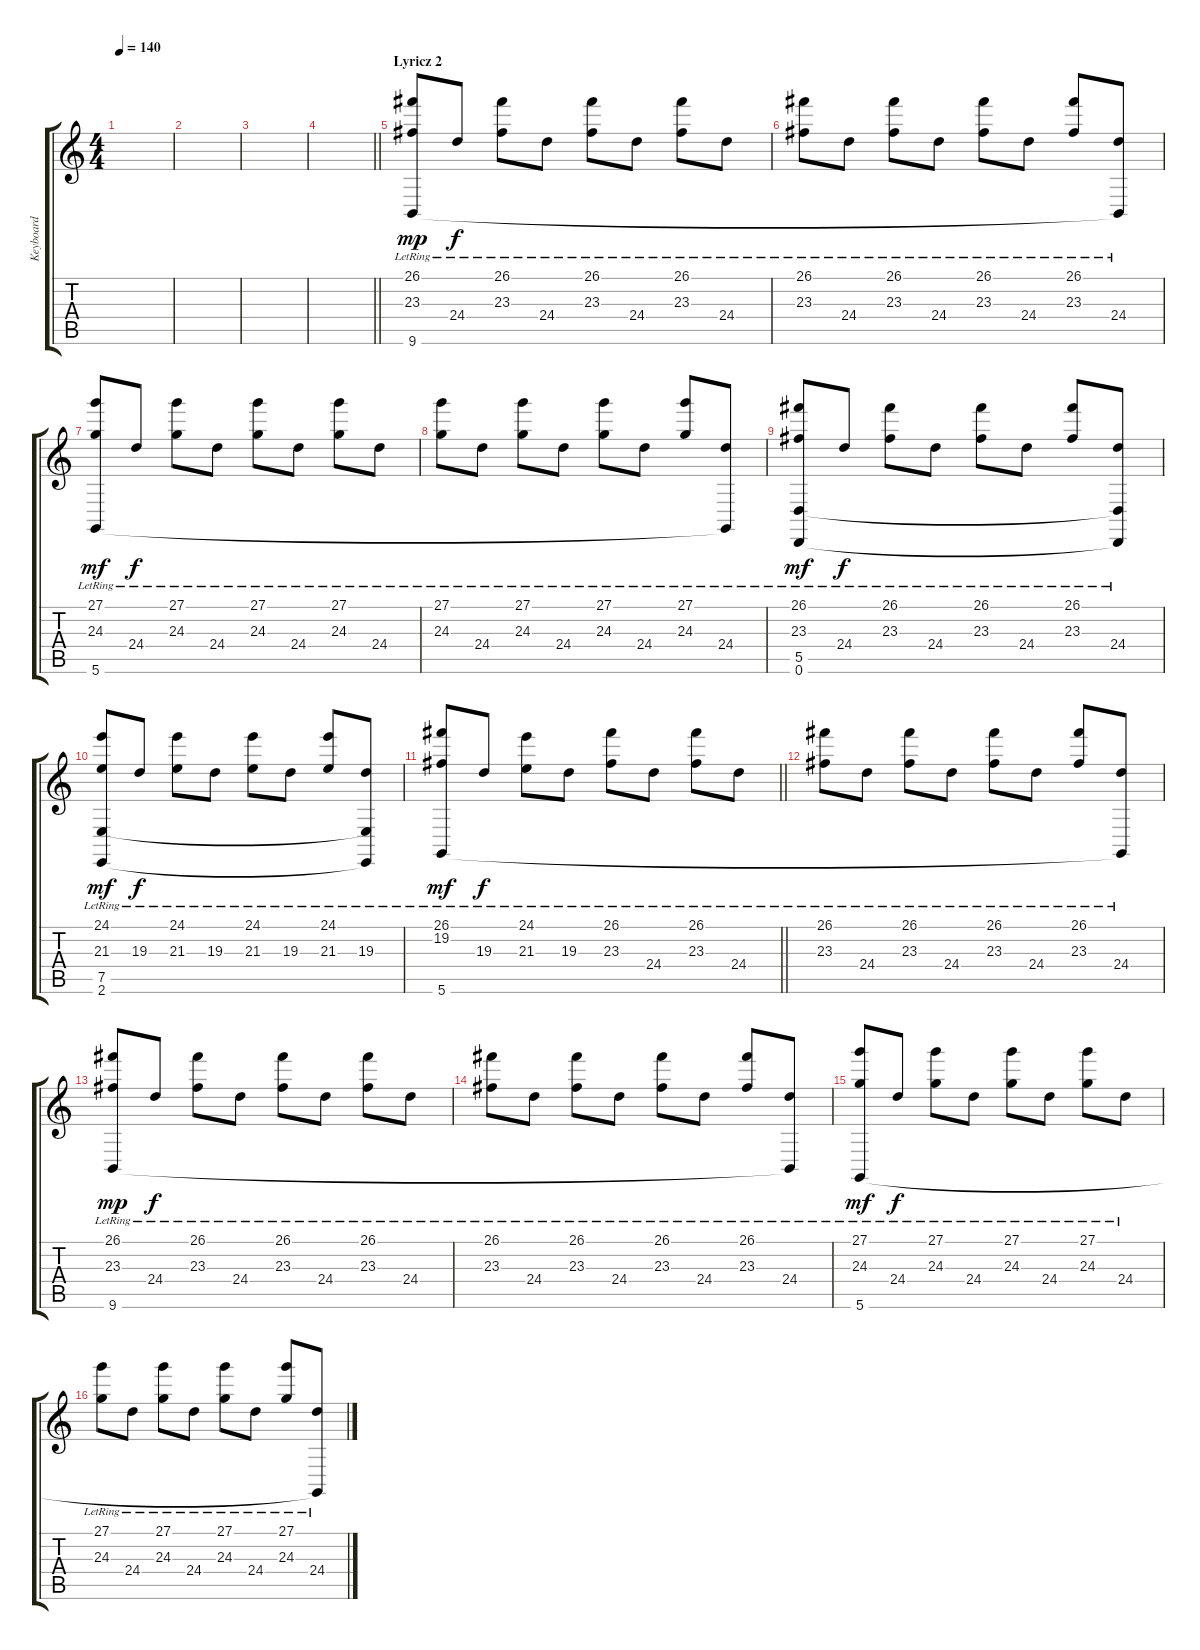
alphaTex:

\track ("Keyboard" "Keyboard") {instrument brightacousticpiano}
\staff {score tabs}
\tuning (E4 B3 G3 D3 A2 D2) {hide}
\ts (4 4)
\tempo 140
\clef g2
\ks c
|
|
|
\barLineRight lightlight
|
\section ("" "Lyricz 2")
(26.1 23.3{lr} 9.6).8{dy mp} 24.4{lr}.8{dy f} (26.1 23.3{lr}).8 24.4{lr}.8 (26.1 23.3{lr}).8 24.4{lr}.8 (26.1 23.3{lr}).8 24.4{lr}.8 |
(26.1 23.3{lr}).8 24.4{lr}.8 (26.1 23.3{lr}).8 24.4{lr}.8 (26.1 23.3{lr}).8 24.4{lr}.8 (26.1 23.3{lr}).8 (24.4{lr} 9.6{t}).8 |
(27.1 24.3{lr} 5.6).8{dy mf} 24.4{lr}.8{dy f} (27.1 24.3{lr}).8 24.4{lr}.8 (27.1 24.3{lr}).8 24.4{lr}.8 (27.1 24.3{lr}).8 24.4{lr}.8 |
(27.1 24.3{lr}).8 24.4{lr}.8 (27.1 24.3{lr}).8 24.4{lr}.8 (27.1 24.3{lr}).8 24.4{lr}.8 (27.1 24.3{lr}).8 (24.4{lr} 5.6{t}).8 |
(26.1 23.3{lr} 5.5 0.6).8{dy mf} 24.4{lr}.8{dy f} (26.1 23.3{lr}).8 24.4{lr}.8 (26.1 23.3{lr}).8 24.4{lr}.8 (26.1 23.3{lr}).8 (24.4{lr} 5.5{t} 0.6{t}).8 |
(24.1 21.3{lr} 7.5 2.6).8{dy mf} 19.3{lr}.8{dy f} (24.1 21.3{lr}).8 19.3{lr}.8 (24.1 21.3{lr}).8 19.3{lr}.8 (24.1 21.3{lr}).8 (19.3{lr} 7.5{t} 2.6{t}).8 |
\barLineRight lightlight
(26.1{lr} 19.2{lr} 5.6).8{dy mf} 19.3{lr}.8{dy f} (24.1{lr} 21.3{lr}).8 19.3{lr}.8 (26.1{lr} 23.3{lr}).8 24.4{lr}.8 (26.1{lr} 23.3{lr}).8 24.4{lr}.8 |
(26.1 23.3{lr}).8 24.4{lr}.8 (26.1 23.3{lr}).8 24.4{lr}.8 (26.1 23.3{lr}).8 24.4{lr}.8 (26.1 23.3{lr}).8 (24.4{lr} 5.6{t}).8 |
(26.1 23.3{lr} 9.6).8{dy mp} 24.4{lr}.8{dy f} (26.1 23.3{lr}).8 24.4{lr}.8 (26.1 23.3{lr}).8 24.4{lr}.8 (26.1 23.3{lr}).8 24.4{lr}.8 |
(26.1 23.3{lr}).8 24.4{lr}.8 (26.1 23.3{lr}).8 24.4{lr}.8 (26.1 23.3{lr}).8 24.4{lr}.8 (26.1 23.3{lr}).8 (24.4{lr} 9.6{t}).8 |
(27.1 24.3{lr} 5.6).8{dy mf} 24.4{lr}.8{dy f} (27.1 24.3{lr}).8 24.4{lr}.8 (27.1 24.3{lr}).8 24.4{lr}.8 (27.1 24.3{lr}).8 24.4{lr}.8 |
(27.1 24.3{lr}).8 24.4{lr}.8 (27.1 24.3{lr}).8 24.4{lr}.8 (27.1 24.3{lr}).8 24.4{lr}.8 (27.1 24.3{lr}).8 (24.4{lr} 5.6{t}).8
